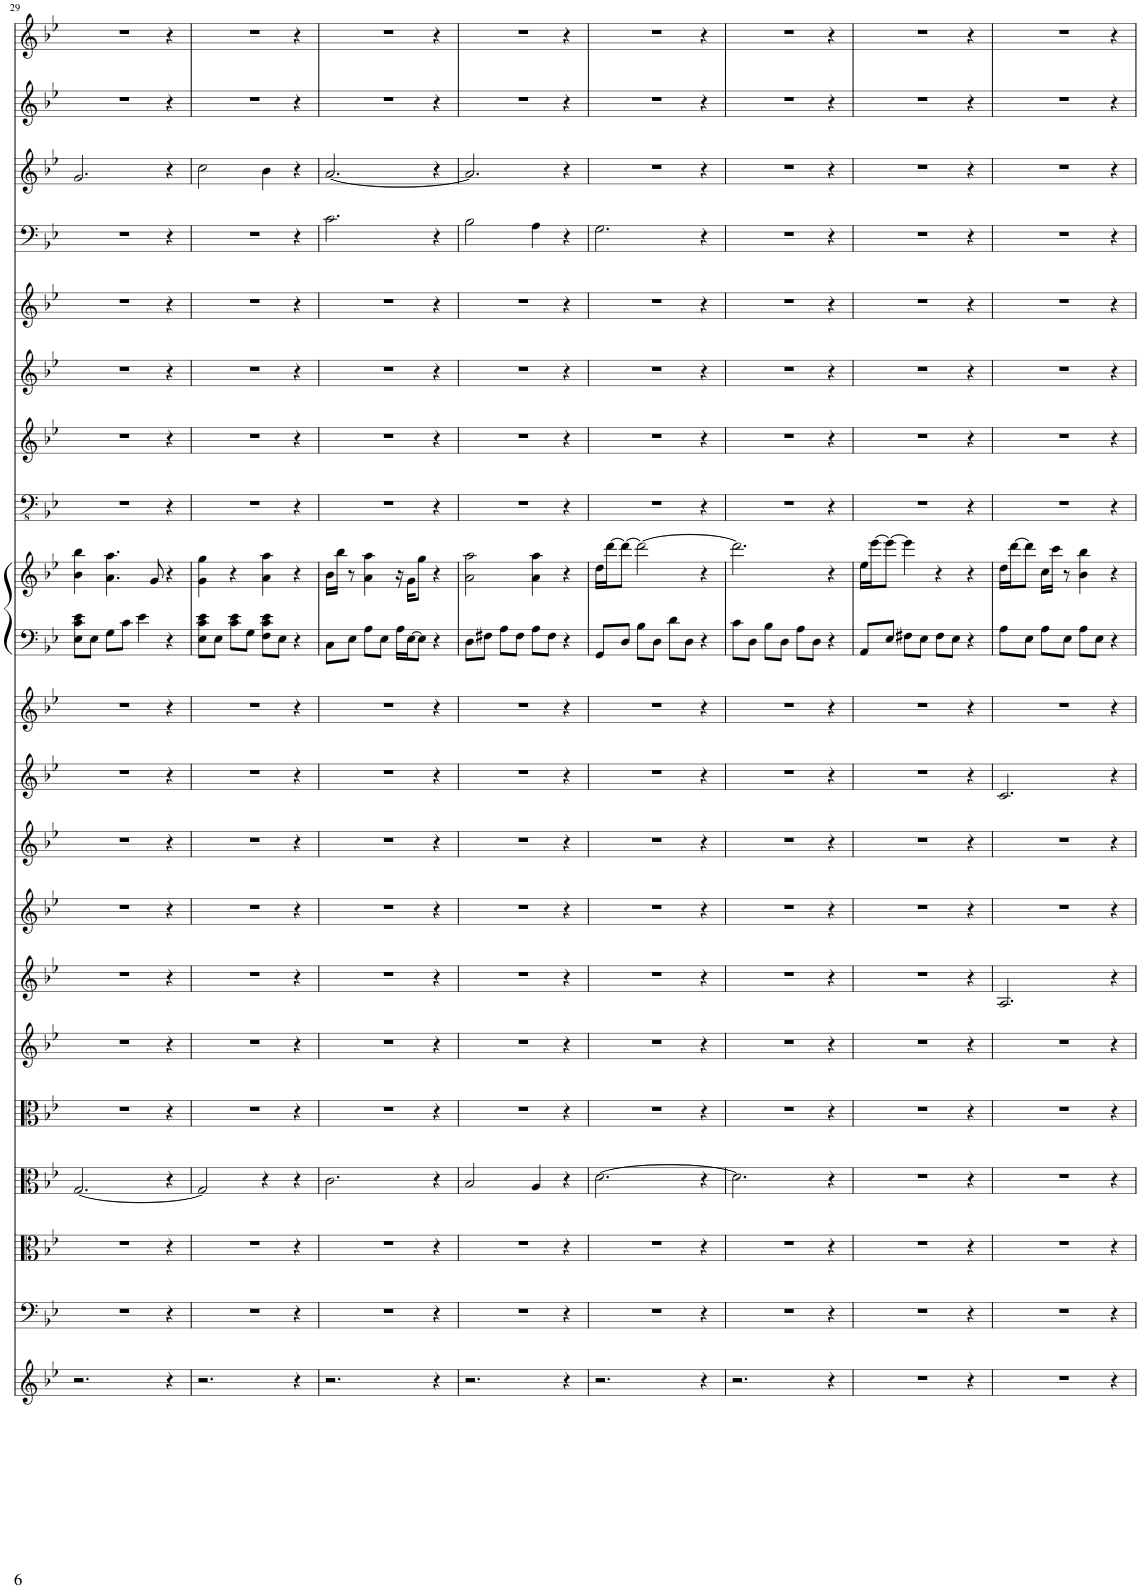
**kern	**kern	**kern	**kern	**kern	**kern	**kern	**kern	**kern	**kern	**kern	**kern	**kern	**kern	**kern	**kern	**kern	**kern	**kern	**kern	**kern
*part20	*part19	*part18	*part17	*part16	*part15	*part14	*part13	*part12	*part11	*part10	*part9	*part9	*part8	*part7	*part6	*part5	*part4	*part3	*part2	*part1
*staff21	*staff20	*staff19	*staff18	*staff17	*staff16	*staff15	*staff14	*staff13	*staff12	*staff11	*staff10	*staff9	*staff8	*staff7	*staff6	*staff5	*staff4	*staff3	*staff2	*staff1
*I"Cello (6) 裝飾	*I"Cello (6)	*I"Viola (6) 裝飾	*I"Viola (6) 連音	*I"Viola (6)	*I"Violin II (6) 裝飾	*I"Violin II (6) 連音	*I"Violin II (6)	*I"Violin I (8) 裝飾	*I"Violin I (8) 連音	*I"Violin I (8)	*I"Piano	*	*I"Timpani+	*I"Horn II	*I"Horn I 連音	*I"Horn I	*I"Bassoon 連音	*I"Oboe 連音	*I"Flute 連音	*I"Flute
!!LO:PB:g=z
*clefG2	*clefF4	*clefC3	*clefC3	*clefC3	*clefG2	*clefG2	*clefG2	*clefG2	*clefG2	*clefG2	*clefF4	*clefG2	*clefFv4	*clefG2	*clefG2	*clefG2	*clefF4	*clefG2	*clefG2	*clefG2
*k[b-e-]	*k[b-e-]	*k[b-e-]	*k[b-e-]	*k[b-e-]	*k[b-e-]	*k[b-e-]	*k[b-e-]	*k[b-e-]	*k[b-e-]	*k[b-e-]	*k[b-e-]	*k[b-e-]	*k[b-e-]	*k[b-e-]	*k[b-e-]	*k[b-e-]	*k[b-e-]	*k[b-e-]	*k[b-e-]	*k[b-e-]
*	*	*	*M3/4	*	*	*	*M3/4	*	*	*M3/4	*	*	*	*	*	*	*	*	*	*
=29	=29	=29	=29	=29	=29	=29	=29	=29	=29	=29	=29	=29	=29	=29	=29	=29	=29	=29	=29	=29
2.r	1r	1r	[2.G/	1r	1r	1r	2.r	1r	1r	2.r	8E-\ 8c\ 8e-\L	4b-\ 4bb-\	1r	1r	1r	1r	1r	2.g/	1r	1r
.	.	.	.	.	.	.	.	.	.	.	8E-\J	.	.	.	.	.	.	.	.	.
.	.	.	.	.	.	.	.	.	.	.	8G\L	4.a\ 4.aa\	.	.	.	.	.	.	.	.
.	.	.	.	.	.	.	.	.	.	.	8c\J	.	.	.	.	.	.	.	.	.
.	.	.	.	.	.	.	.	.	.	.	4e-\	.	.	.	.	.	.	.	.	.
.	.	.	.	.	.	.	.	.	.	.	.	8g/	.	.	.	.	.	.	.	.
4r	.	.	4r	.	.	.	4r	.	.	4r	4r	4r	.	.	.	.	.	4r	.	.
4ryy	4r	4r	4ryy	4r	4r	4r	4ryy	4r	4r	4ryy	4ryy	4ryy	4r	4r	4r	4r	4r	4ryy	4r	4r
=30	=30	=30	=30	=30	=30	=30	=30	=30	=30	=30	=30	=30	=30	=30	=30	=30	=30	=30	=30	=30
2.r	1r	1r	2G/]	1r	1r	1r	2.r	1r	1r	2.r	8E-\ 8c\ 8e-\L	4g\ 4gg\	1r	1r	1r	1r	1r	2cc\	1r	1r
.	.	.	.	.	.	.	.	.	.	.	8E-\J	.	.	.	.	.	.	.	.	.
.	.	.	.	.	.	.	.	.	.	.	8c\ 8e-\L	4r	.	.	.	.	.	.	.	.
.	.	.	.	.	.	.	.	.	.	.	8G\J	.	.	.	.	.	.	.	.	.
.	.	.	4r	.	.	.	.	.	.	.	8F\ 8c\ 8e-\L	4a\ 4aa\	.	.	.	.	.	4b-\	.	.
.	.	.	.	.	.	.	.	.	.	.	8E-\J	.	.	.	.	.	.	.	.	.
4r	.	.	4r	.	.	.	4r	.	.	4r	4r	4r	.	.	.	.	.	4r	.	.
4ryy	4r	4r	4ryy	4r	4r	4r	4ryy	4r	4r	4ryy	4ryy	4ryy	4r	4r	4r	4r	4r	4ryy	4r	4r
=31	=31	=31	=31	=31	=31	=31	=31	=31	=31	=31	=31	=31	=31	=31	=31	=31	=31	=31	=31	=31
2.r	1r	1r	2.c\	1r	1r	1r	2.r	1r	1r	2.r	8C\L	16b-\LL	1r	1r	1r	1r	2.c\	[2.a/	1r	1r
.	.	.	.	.	.	.	.	.	.	.	.	16bb-\JJ	.	.	.	.	.	.	.	.
.	.	.	.	.	.	.	.	.	.	.	8E-\J	8r	.	.	.	.	.	.	.	.
.	.	.	.	.	.	.	.	.	.	.	8A\L	4a\ 4aa\	.	.	.	.	.	.	.	.
.	.	.	.	.	.	.	.	.	.	.	8E-\J	.	.	.	.	.	.	.	.	.
.	.	.	.	.	.	.	.	.	.	.	16A\LL	16r	.	.	.	.	.	.	.	.
.	.	.	.	.	.	.	.	.	.	.	[16E-\J	16g\KL	.	.	.	.	.	.	.	.
.	.	.	.	.	.	.	.	.	.	.	8E-\J]	8gg\J	.	.	.	.	.	.	.	.
4r	.	.	4r	.	.	.	4r	.	.	4r	4r	4r	.	.	.	.	4r	4r	.	.
4ryy	4r	4r	4ryy	4r	4r	4r	4ryy	4r	4r	4ryy	4ryy	4ryy	4r	4r	4r	4r	4ryy	4ryy	4r	4r
=32	=32	=32	=32	=32	=32	=32	=32	=32	=32	=32	=32	=32	=32	=32	=32	=32	=32	=32	=32	=32
2.r	1r	1r	2B-/	1r	1r	1r	2.r	1r	1r	2.r	8D\L	2a\ 2aa\	1r	1r	1r	1r	2B-\	2.a/]	1r	1r
.	.	.	.	.	.	.	.	.	.	.	8F#X\J	.	.	.	.	.	.	.	.	.
.	.	.	.	.	.	.	.	.	.	.	8A\L	.	.	.	.	.	.	.	.	.
.	.	.	.	.	.	.	.	.	.	.	8F#\J	.	.	.	.	.	.	.	.	.
.	.	.	4A/	.	.	.	.	.	.	.	8A\L	4a\ 4aa\	.	.	.	.	4A\	.	.	.
.	.	.	.	.	.	.	.	.	.	.	8F#\J	.	.	.	.	.	.	.	.	.
4r	.	.	4r	.	.	.	4r	.	.	4r	4r	4r	.	.	.	.	4r	4r	.	.
4ryy	4r	4r	4ryy	4r	4r	4r	4ryy	4r	4r	4ryy	4ryy	4ryy	4r	4r	4r	4r	4ryy	4ryy	4r	4r
=33	=33	=33	=33	=33	=33	=33	=33	=33	=33	=33	=33	=33	=33	=33	=33	=33	=33	=33	=33	=33
2.r	1r	1r	[2.d\	1r	1r	1r	2.r	1r	1r	2.r	8GG/L	16dd\LL	1r	1r	1r	1r	2.G\	1r	1r	1r
.	.	.	.	.	.	.	.	.	.	.	.	[16ddd\J	.	.	.	.	.	.	.	.
.	.	.	.	.	.	.	.	.	.	.	8D/J	8ddd\J_	.	.	.	.	.	.	.	.
.	.	.	.	.	.	.	.	.	.	.	8B-\L	2ddd\_	.	.	.	.	.	.	.	.
.	.	.	.	.	.	.	.	.	.	.	8D\J	.	.	.	.	.	.	.	.	.
.	.	.	.	.	.	.	.	.	.	.	8d\L	.	.	.	.	.	.	.	.	.
.	.	.	.	.	.	.	.	.	.	.	8D\J	.	.	.	.	.	.	.	.	.
4r	.	.	4r	.	.	.	4r	.	.	4r	4r	4r	.	.	.	.	4r	.	.	.
4ryy	4r	4r	4ryy	4r	4r	4r	4ryy	4r	4r	4ryy	4ryy	4ryy	4r	4r	4r	4r	4ryy	4r	4r	4r
=34	=34	=34	=34	=34	=34	=34	=34	=34	=34	=34	=34	=34	=34	=34	=34	=34	=34	=34	=34	=34
2.r	1r	1r	2.d\]	1r	1r	1r	2.r	1r	1r	2.r	8c\L	2.ddd\]	1r	1r	1r	1r	1r	1r	1r	1r
.	.	.	.	.	.	.	.	.	.	.	8D\J	.	.	.	.	.	.	.	.	.
.	.	.	.	.	.	.	.	.	.	.	8B-\L	.	.	.	.	.	.	.	.	.
.	.	.	.	.	.	.	.	.	.	.	8D\J	.	.	.	.	.	.	.	.	.
.	.	.	.	.	.	.	.	.	.	.	8A\L	.	.	.	.	.	.	.	.	.
.	.	.	.	.	.	.	.	.	.	.	8D\J	.	.	.	.	.	.	.	.	.
4r	.	.	4r	.	.	.	4r	.	.	4r	4r	4r	.	.	.	.	.	.	.	.
4ryy	4r	4r	4ryy	4r	4r	4r	4ryy	4r	4r	4ryy	4ryy	4ryy	4r	4r	4r	4r	4r	4r	4r	4r
=35	=35	=35	=35	=35	=35	=35	=35	=35	=35	=35	=35	=35	=35	=35	=35	=35	=35	=35	=35	=35
1r	1r	1r	2.r	1r	1r	1r	2.r	1r	1r	2.r	8AA/L	16ee-\LL	1r	1r	1r	1r	1r	1r	1r	1r
.	.	.	.	.	.	.	.	.	.	.	.	[16eee-\J	.	.	.	.	.	.	.	.
.	.	.	.	.	.	.	.	.	.	.	8E-/J	8eee-\J_	.	.	.	.	.	.	.	.
.	.	.	.	.	.	.	.	.	.	.	8F#X\L	4eee-\]	.	.	.	.	.	.	.	.
.	.	.	.	.	.	.	.	.	.	.	8E-\J	.	.	.	.	.	.	.	.	.
.	.	.	.	.	.	.	.	.	.	.	8F#\L	4r	.	.	.	.	.	.	.	.
.	.	.	.	.	.	.	.	.	.	.	8E-\J	.	.	.	.	.	.	.	.	.
.	.	.	4r	.	.	.	4r	.	.	4r	4r	4r	.	.	.	.	.	.	.	.
4r	4r	4r	4ryy	4r	4r	4r	4ryy	4r	4r	4ryy	4ryy	4ryy	4r	4r	4r	4r	4r	4r	4r	4r
=36	=36	=36	=36	=36	=36	=36	=36	=36	=36	=36	=36	=36	=36	=36	=36	=36	=36	=36	=36	=36
1r	1r	1r	2.r	1r	1r	2.A/	2.r	1r	2.c/	2.r	8A\L	16dd\LL	1r	1r	1r	1r	1r	1r	1r	1r
.	.	.	.	.	.	.	.	.	.	.	.	[16ddd\J	.	.	.	.	.	.	.	.
.	.	.	.	.	.	.	.	.	.	.	8E-\J	8ddd\J]	.	.	.	.	.	.	.	.
.	.	.	.	.	.	.	.	.	.	.	8A\L	16cc\LL	.	.	.	.	.	.	.	.
.	.	.	.	.	.	.	.	.	.	.	.	16ccc\JJ	.	.	.	.	.	.	.	.
.	.	.	.	.	.	.	.	.	.	.	8E-\J	8r	.	.	.	.	.	.	.	.
.	.	.	.	.	.	.	.	.	.	.	8A\L	4b-\ 4bb-\	.	.	.	.	.	.	.	.
.	.	.	.	.	.	.	.	.	.	.	8E-\J	.	.	.	.	.	.	.	.	.
.	.	.	4r	.	.	4r	4r	.	4r	4r	4r	4r	.	.	.	.	.	.	.	.
4r	4r	4r	4ryy	4r	4r	4ryy	4ryy	4r	4ryy	4ryy	4ryy	4ryy	4r	4r	4r	4r	4r	4r	4r	4r
=	=	=	=	=	=	=	=	=	=	=	=	=	=	=	=	=	=	=	=	=
*-	*-	*-	*-	*-	*-	*-	*-	*-	*-	*-	*-	*-	*-	*-	*-	*-	*-	*-	*-	*-
